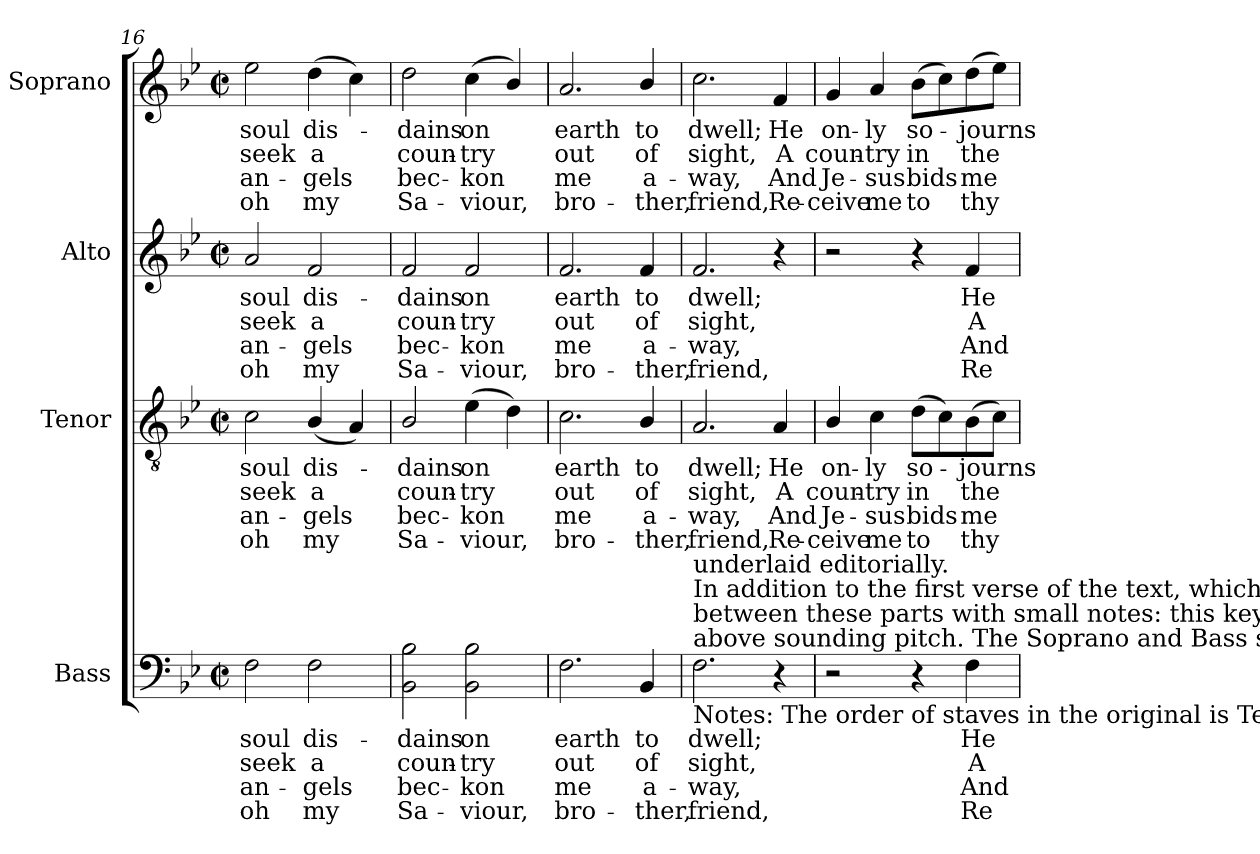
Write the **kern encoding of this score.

**kern	**text	**text	**text	**text	**kern	**text	**text	**text	**text	**kern	**text	**text	**text	**text	**kern	**text	**text	**text	**text
*part4	*part4	*part4	*part4	*part4	*part3	*part3	*part3	*part3	*part3	*part2	*part2	*part2	*part2	*part2	*part1	*part1	*part1	*part1	*part1
*staff4	*staff4	*staff4	*staff4	*staff4	*staff3	*staff3	*staff3	*staff3	*staff3	*staff2	*staff2	*staff2	*staff2	*staff2	*staff1	*staff1	*staff1	*staff1	*staff1
*I"Bass	*	*	*	*	*I"Tenor	*	*	*	*	*I"Alto	*	*	*	*	*I"Soprano	*	*	*	*
*I'B.	*	*	*	*	*I'T.	*	*	*	*	*I'A.	*	*	*	*	*I'S.	*	*	*	*
*clefF4	*	*	*	*	*clefGv2	*	*	*	*	*clefG2	*	*	*	*	*clefG2	*	*	*	*
*	*	*	*	*	*ITrd7c12	*	*	*	*	*	*	*	*	*	*	*	*	*	*
*k[b-e-]	*	*	*	*	*k[b-e-]	*	*	*	*	*k[b-e-]	*	*	*	*	*k[b-e-]	*	*	*	*
*B-:	*	*	*	*	*B-:	*	*	*	*	*B-:	*	*	*	*	*B-:	*	*	*	*
*M2/2	*	*	*	*	*M2/2	*	*	*	*	*M2/2	*	*	*	*	*M2/2	*	*	*	*
*met(c|)	*	*	*	*	*met(c|)	*	*	*	*	*met(c|)	*	*	*	*	*met(c|)	*	*	*	*
=16	=16	=16	=16	=16	=16	=16	=16	=16	=16	=16	=16	=16	=16	=16	=16	=16	=16	=16	=16
!	!LO:LY:b:color=#000000	!LO:LY:b:color=#000000	!LO:LY:b:color=#000000	!LO:LY:b:color=#000000	!	!	!	!	!	!	!	!	!	!	!	!	!	!	!
!	!	!	!	!	!	!LO:LY:b:color=#000000	!LO:LY:b:color=#000000	!LO:LY:b:color=#000000	!LO:LY:b:color=#000000	!	!	!	!	!	!	!	!	!	!
!	!	!	!	!	!	!	!	!	!	!	!LO:LY:b:color=#000000	!LO:LY:b:color=#000000	!LO:LY:b:color=#000000	!LO:LY:b:color=#000000	!	!	!	!	!
!	!	!	!	!	!	!	!	!	!	!	!	!	!	!	!	!LO:LY:b:color=#000000	!LO:LY:b:color=#000000	!LO:LY:b:color=#000000	!LO:LY:b:color=#000000
2Fi\	soul	seek	an-	-oh	2Ci\	soul	seek	an-	-oh	2ai/	soul	seek	an-	-oh	2ee-i\	soul	seek	an-	-oh
!	!LO:LY:b:color=#000000	!LO:LY:b:color=#000000	!LO:LY:b:color=#000000	!LO:LY:b:color=#000000	!	!	!	!	!	!	!	!	!	!	!	!	!	!	!
!	!	!	!	!	!	!LO:LY:b:color=#000000	!LO:LY:b:color=#000000	!LO:LY:b:color=#000000	!LO:LY:b:color=#000000	!	!	!	!	!	!	!	!	!	!
!	!	!	!	!	!	!	!	!	!	!	!LO:LY:b:color=#000000	!LO:LY:b:color=#000000	!LO:LY:b:color=#000000	!LO:LY:b:color=#000000	!	!	!	!	!
!	!	!	!	!	!	!	!	!	!	!	!	!	!	!	!	!LO:LY:b:color=#000000	!LO:LY:b:color=#000000	!LO:LY:b:color=#000000	!LO:LY:b:color=#000000
2Fi\	dis-	a	gels	my	(4BB-i/	dis-	a	gels	my	2fi/	dis-	a	gels	my	(4ddi\	dis-	a	gels	my
.	.	.	.	.	4AAi/)	.	.	.	.	.	.	.	.	.	4cci\)	.	.	.	.
=17	=17	=17	=17	=17	=17	=17	=17	=17	=17	=17	=17	=17	=17	=17	=17	=17	=17	=17	=17
!	!LO:LY:b:color=#000000	!LO:LY:b:color=#000000	!LO:LY:b:color=#000000	!LO:LY:b:color=#000000	!	!	!	!	!	!	!	!	!	!	!	!	!	!	!
!	!	!	!	!	!	!LO:LY:b:color=#000000	!LO:LY:b:color=#000000	!LO:LY:b:color=#000000	!LO:LY:b:color=#000000	!	!	!	!	!	!	!	!	!	!
!	!	!	!	!	!	!	!	!	!	!	!LO:LY:b:color=#000000	!LO:LY:b:color=#000000	!LO:LY:b:color=#000000	!LO:LY:b:color=#000000	!	!	!	!	!
!	!	!	!	!	!	!	!	!	!	!	!	!	!	!	!	!LO:LY:b:color=#000000	!LO:LY:b:color=#000000	!LO:LY:b:color=#000000	!LO:LY:b:color=#000000
2BB-i\ 2B-i	-dains	coun-	bec-	-Sa-	2BB-i/	-dains	coun-	bec-	-Sa-	2fi/	-dains	coun-	bec-	-Sa-	2ddi\	-dains	coun-	bec-	-Sa-
!	!LO:LY:b:color=#000000	!LO:LY:b:color=#000000	!LO:LY:b:color=#000000	!LO:LY:b:color=#000000	!	!	!	!	!	!	!	!	!	!	!	!	!	!	!
!	!	!	!	!	!	!LO:LY:b:color=#000000	!LO:LY:b:color=#000000	!LO:LY:b:color=#000000	!LO:LY:b:color=#000000	!	!	!	!	!	!	!	!	!	!
!	!	!	!	!	!	!	!	!	!	!	!LO:LY:b:color=#000000	!LO:LY:b:color=#000000	!LO:LY:b:color=#000000	!LO:LY:b:color=#000000	!	!	!	!	!
!	!	!	!	!	!	!	!	!	!	!	!	!	!	!	!	!LO:LY:b:color=#000000	!LO:LY:b:color=#000000	!LO:LY:b:color=#000000	!LO:LY:b:color=#000000
2BB-i\ 2B-i	on	-try	-kon	viour,	(4E-i\	on	-try	-kon	viour,	2fi/	on	-try	-kon	viour,	(4cci\	on	-try	-kon	viour,
.	.	.	.	.	4Di\)	.	.	.	.	.	.	.	.	.	4b-i/)	.	.	.	.
=18	=18	=18	=18	=18	=18	=18	=18	=18	=18	=18	=18	=18	=18	=18	=18	=18	=18	=18	=18
!	!LO:LY:b:color=#000000	!LO:LY:b:color=#000000	!LO:LY:b:color=#000000	!LO:LY:b:color=#000000	!	!	!	!	!	!	!	!	!	!	!	!	!	!	!
!	!	!	!	!	!	!LO:LY:b:color=#000000	!LO:LY:b:color=#000000	!LO:LY:b:color=#000000	!LO:LY:b:color=#000000	!	!	!	!	!	!	!	!	!	!
!	!	!	!	!	!	!	!	!	!	!	!LO:LY:b:color=#000000	!LO:LY:b:color=#000000	!LO:LY:b:color=#000000	!LO:LY:b:color=#000000	!	!	!	!	!
!	!	!	!	!	!	!	!	!	!	!	!	!	!	!	!	!LO:LY:b:color=#000000	!LO:LY:b:color=#000000	!LO:LY:b:color=#000000	!LO:LY:b:color=#000000
2.Fi\	earth	out	me	bro-	2.Ci\	earth	out	me	bro-	2.fi/	earth	out	me	bro-	2.ai/	earth	out	me	bro-
!	!LO:LY:b:color=#000000	!LO:LY:b:color=#000000	!LO:LY:b:color=#000000	!LO:LY:b:color=#000000	!	!	!	!	!	!	!	!	!	!	!	!	!	!	!
!	!	!	!	!	!	!LO:LY:b:color=#000000	!LO:LY:b:color=#000000	!LO:LY:b:color=#000000	!LO:LY:b:color=#000000	!	!	!	!	!	!	!	!	!	!
!	!	!	!	!	!	!	!	!	!	!	!LO:LY:b:color=#000000	!LO:LY:b:color=#000000	!LO:LY:b:color=#000000	!LO:LY:b:color=#000000	!	!	!	!	!
!	!	!	!	!	!	!	!	!	!	!	!	!	!	!	!	!LO:LY:b:color=#000000	!LO:LY:b:color=#000000	!LO:LY:b:color=#000000	!LO:LY:b:color=#000000
4BB-i/	to	of	-a-	-ther,	4BB-i/	to	of	-a-	-ther,	4fi/	to	of	-a-	-ther,	4b-i/	to	of	-a-	-ther,
!!LO:LB:g=z
=19	=19	=19	=19	=19	=19	=19	=19	=19	=19	=19	=19	=19	=19	=19	=19	=19	=19	=19	=19
!	!LO:LY:b:color=#000000	!LO:LY:b:color=#000000	!LO:LY:b:color=#000000	!LO:LY:b:color=#000000	!	!	!	!	!	!	!	!	!	!	!	!	!	!	!
!	!	!	!	!	!	!LO:LY:b:color=#000000	!LO:LY:b:color=#000000	!LO:LY:b:color=#000000	!LO:LY:b:color=#000000	!	!	!	!	!	!	!	!	!	!
!	!	!	!	!	!	!	!	!	!	!	!LO:LY:b:color=#000000	!LO:LY:b:color=#000000	!LO:LY:b:color=#000000	!LO:LY:b:color=#000000	!	!	!	!	!
!LO:TX:b:t=Notes&colon; The order of staves in the original is Tenor - Alto - Soprano - Bass, with the alto and tenor parts given an octave	!	!	!	!	!	!	!	!	!	!	!	!	!	!	!	!	!	!	!
!LO:TX:t=above sounding pitch. The Soprano and Bass staves are bracketed together and a keyboard accompaniment is indicated	!	!	!	!	!	!	!	!	!	!	!	!	!	!	!	!	!	!	!
!LO:TX:t=between these parts with small notes&colon; this keyboard accompaniment has been omitted from the present edition.	!	!	!	!	!	!	!	!	!	!	!	!	!	!	!	!	!	!	!
!LO:TX:t=In addition to the first verse of the text, which is given in the source, three further verses of the text have here been	!	!	!	!	!	!	!	!	!	!	!	!	!	!	!	!	!	!	!
!LO:TX:t=underlaid editorially.	!	!	!	!	!	!	!	!	!	!	!	!	!	!	!	!	!	!	!
!	!	!	!	!	!	!	!	!	!	!	!	!	!	!	!	!LO:LY:b:color=#000000	!LO:LY:b:color=#000000	!LO:LY:b:color=#000000	!LO:LY:b:color=#000000
2.Fi\	dwell;	sight,	way,	friend,	2.AAi/	dwell;	sight,	way,	friend,	2.fi/	dwell;	sight,	way,	friend,	2.cci\	dwell;	sight,	way,	friend,
!	!	!	!	!	!	!LO:LY:b:color=#000000	!LO:LY:b:color=#000000	!LO:LY:b:color=#000000	!LO:LY:b:color=#000000	!	!	!	!	!	!	!	!	!	!
!	!	!	!	!	!	!	!	!	!	!	!	!	!	!	!	!LO:LY:b:color=#000000	!LO:LY:b:color=#000000	!LO:LY:b:color=#000000	!LO:LY:b:color=#000000
4r	.	.	.	.	4AAi/	He	A	And	Re-	4r	.	.	.	.	4fi/	He	A	And	Re-
=20	=20	=20	=20	=20	=20	=20	=20	=20	=20	=20	=20	=20	=20	=20	=20	=20	=20	=20	=20
!	!	!	!	!	!	!LO:LY:b:color=#000000	!LO:LY:b:color=#000000	!LO:LY:b:color=#000000	!LO:LY:b:color=#000000	!	!	!	!	!	!	!	!	!	!
!	!	!	!	!	!	!	!	!	!	!	!	!	!	!	!	!LO:LY:b:color=#000000	!LO:LY:b:color=#000000	!LO:LY:b:color=#000000	!LO:LY:b:color=#000000
2r	.	.	.	.	4BB-i/	on-	coun-	-Je-	-ceive	2r	.	.	.	.	4gi/	on-	coun-	-Je-	-ceive
!	!	!	!	!	!	!LO:LY:b:color=#000000	!LO:LY:b:color=#000000	!LO:LY:b:color=#000000	!LO:LY:b:color=#000000	!	!	!	!	!	!	!	!	!	!
!	!	!	!	!	!	!	!	!	!	!	!	!	!	!	!	!LO:LY:b:color=#000000	!LO:LY:b:color=#000000	!LO:LY:b:color=#000000	!LO:LY:b:color=#000000
.	.	.	.	.	4Ci\	-ly	-try	sus	me	.	.	.	.	.	4ai/	-ly	-try	sus	me
!	!	!	!	!	!	!LO:LY:b:color=#000000	!LO:LY:b:color=#000000	!LO:LY:b:color=#000000	!LO:LY:b:color=#000000	!	!	!	!	!	!	!	!	!	!
!	!	!	!	!	!	!	!	!	!	!	!	!	!	!	!	!LO:LY:b:color=#000000	!LO:LY:b:color=#000000	!LO:LY:b:color=#000000	!LO:LY:b:color=#000000
4r	.	.	.	.	(8Di\L	so-	in	bids	to	4r	.	.	.	.	(8b-i\L	so-	in	bids	to
.	.	.	.	.	8Ci\)	.	.	.	.	.	.	.	.	.	8cci\)	.	.	.	.
!	!LO:LY:b:color=#000000	!LO:LY:b:color=#000000	!LO:LY:b:color=#000000	!LO:LY:b:color=#000000	!	!	!	!	!	!	!	!	!	!	!	!	!	!	!
!	!	!	!	!	!	!LO:LY:b:color=#000000	!LO:LY:b:color=#000000	!LO:LY:b:color=#000000	!LO:LY:b:color=#000000	!	!	!	!	!	!	!	!	!	!
!	!	!	!	!	!	!	!	!	!	!	!LO:LY:b:color=#000000	!LO:LY:b:color=#000000	!LO:LY:b:color=#000000	!LO:LY:b:color=#000000	!	!	!	!	!
!	!	!	!	!	!	!	!	!	!	!	!	!	!	!	!	!LO:LY:b:color=#000000	!LO:LY:b:color=#000000	!LO:LY:b:color=#000000	!LO:LY:b:color=#000000
4Fi\	He	A	And	Re-	(8BB-i\	-journs	the	me	thy	4fi/	He	A	And	Re-	(8ddi\	-journs	the	me	thy
.	.	.	.	.	8Ci\J)	.	.	.	.	.	.	.	.	.	8ee-i\J)	.	.	.	.
=	=	=	=	=	=	=	=	=	=	=	=	=	=	=	=	=	=	=	=
*-	*-	*-	*-	*-	*-	*-	*-	*-	*-	*-	*-	*-	*-	*-	*-	*-	*-	*-	*-
